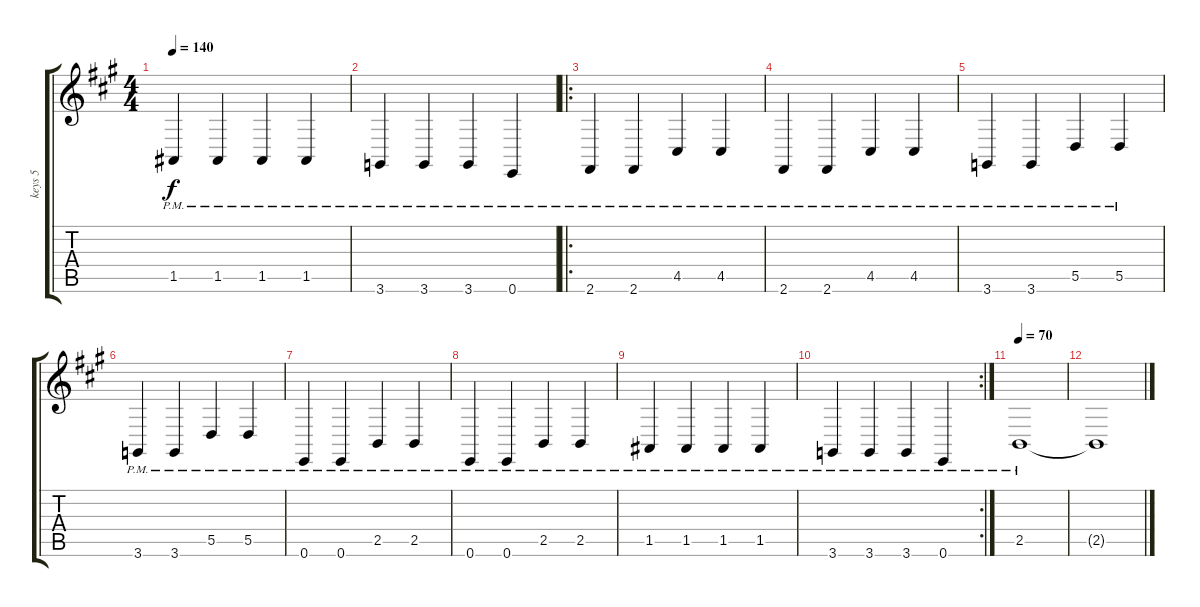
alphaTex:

\track ("keys 5" "keys 5") {instrument lead2sawtooth}
\staff {score tabs}
\tuning (E4 B3 G3 D3 A2 E2) {hide}
\ts (4 4)
\tempo 140
\clef g2
\ks f#minor
1.5{pm}.4{dy f} 1.5{pm}.4 1.5{pm}.4 1.5{pm}.4 |
3.6{pm}.4 3.6{pm}.4 3.6{pm}.4 0.6{pm}.4 |
\ro
2.6{pm}.4 2.6{pm}.4 4.5{pm}.4 4.5{pm}.4 |
2.6{pm}.4 2.6{pm}.4 4.5{pm}.4 4.5{pm}.4 |
3.6{pm}.4 3.6{pm}.4 5.5{pm}.4 5.5{pm}.4 |
3.6{pm}.4 3.6{pm}.4 5.5{pm}.4 5.5{pm}.4 |
0.6{pm}.4 0.6{pm}.4 2.5{pm}.4 2.5{pm}.4 |
0.6{pm}.4 0.6{pm}.4 2.5{pm}.4 2.5{pm}.4 |
1.5{pm}.4 1.5{pm}.4 1.5{pm}.4 1.5{pm}.4 |
\rc 2
3.6{pm}.4 3.6{pm}.4 3.6{pm}.4 0.6{pm}.4 |
\tempo 70
2.5{pm}.1 |
2.5{t}.1
